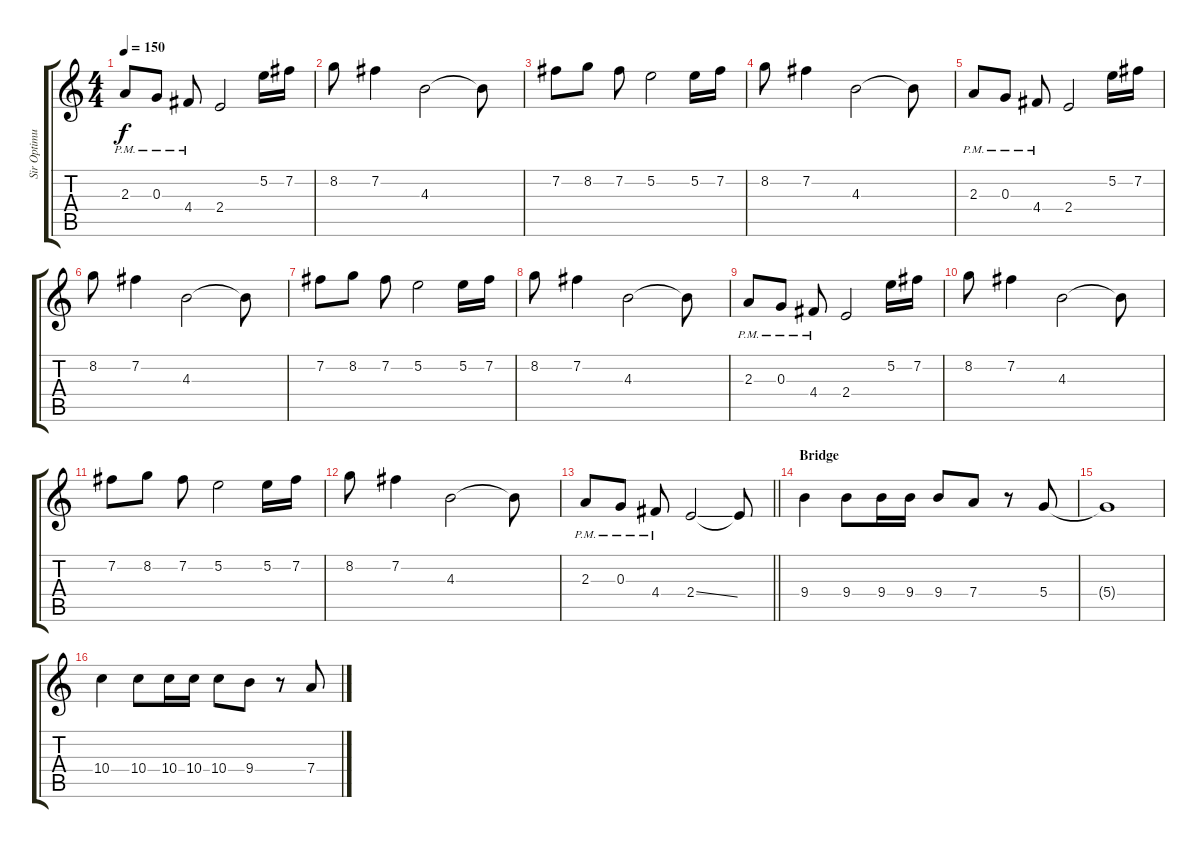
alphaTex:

\track ("Sir Optimus Prime" "Sir Optimu") {instrument distortionguitar}
\staff {score tabs}
\tuning (E4 B3 G3 D3 A2 E2) {hide}
\ts (4 4)
\tempo 150
\clef g2
\ks c
2.3{pm}.8{dy f} 0.3{pm}.8 4.4{pm}.8 2.4.2 5.2.16 7.2.16 |
8.2.8 7.2.4 4.3.2 4.3{t}.8 |
7.2.8 8.2.8 7.2.8 5.2.2 5.2.16 7.2.16 |
8.2.8 7.2.4 4.3.2 4.3{t}.8 |
2.3{pm}.8 0.3{pm}.8 4.4{pm}.8 2.4.2 5.2.16 7.2.16 |
8.2.8 7.2.4 4.3.2 4.3{t}.8 |
7.2.8 8.2.8 7.2.8 5.2.2 5.2.16 7.2.16 |
8.2.8 7.2.4 4.3.2 4.3{t}.8 |
2.3{pm}.8 0.3{pm}.8 4.4{pm}.8 2.4.2 5.2.16 7.2.16 |
8.2.8 7.2.4 4.3.2 4.3{t}.8 |
7.2.8 8.2.8 7.2.8 5.2.2 5.2.16 7.2.16 |
8.2.8 7.2.4 4.3.2 4.3{t}.8 |
\barLineRight lightlight
2.3{pm}.8 0.3{pm}.8 4.4{pm}.8 2.4{ss}.2 2.4{t}.8 |
\section ("" "Bridge")
9.4.4 9.4.8 9.4.16 9.4.16 9.4.8 7.4.8 r.8 5.4.8 |
5.4{t}.1 |
10.4.4 10.4.8 10.4.16 10.4.16 10.4.8 9.4.8 r.8 7.4.8
